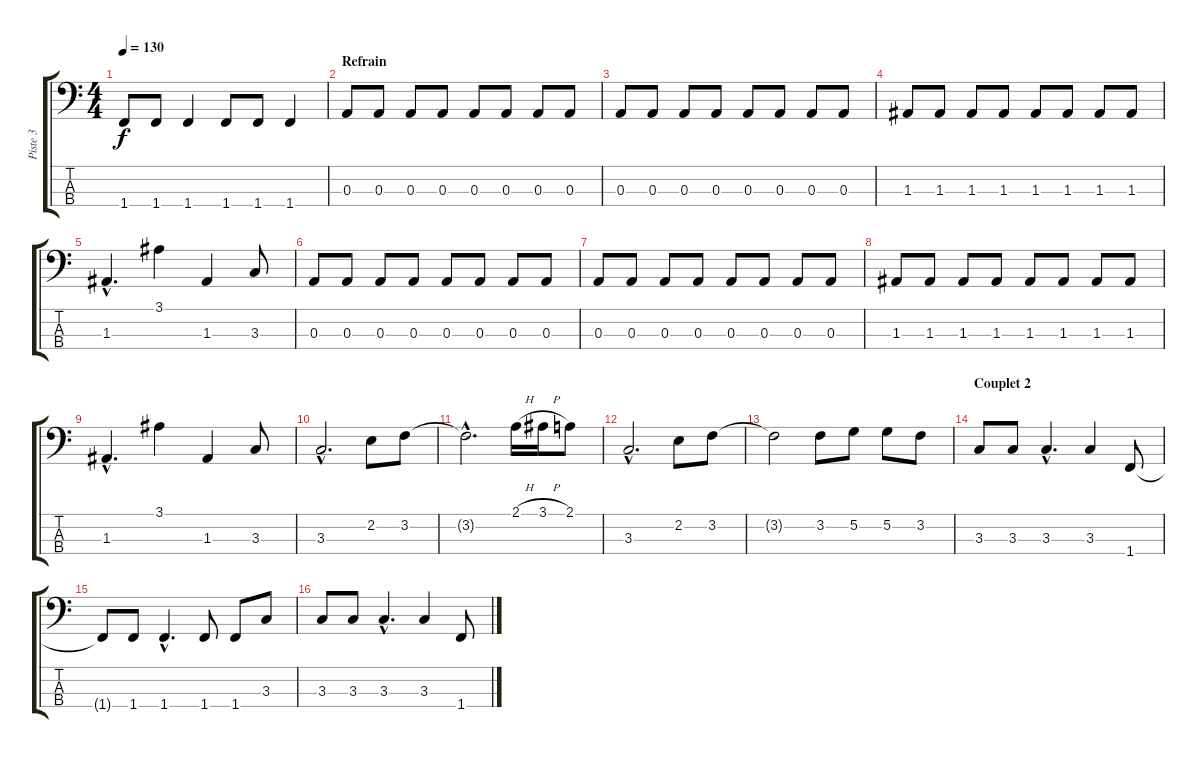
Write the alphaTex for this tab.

\track ("Piste 3" "Piste 3") {instrument electricbassfinger}
\staff {score tabs}
\tuning (G2 D2 A1 E1) {hide}
\ts (4 4)
\tempo 130
\clef f4
\ks c
1.4{t}.8{dy f} 1.4.8 1.4.4 1.4.8 1.4.8 1.4.4 |
\section ("" "Refrain")
0.3.8 0.3.8 0.3.8 0.3.8 0.3.8 0.3.8 0.3.8 0.3.8 |
0.3.8 0.3.8 0.3.8 0.3.8 0.3.8 0.3.8 0.3.8 0.3.8 |
1.3.8 1.3.8 1.3.8 1.3.8 1.3.8 1.3.8 1.3.8 1.3.8 |
1.3{hac}.4{d} 3.1.4 1.3.4 3.3.8 |
0.3.8 0.3.8 0.3.8 0.3.8 0.3.8 0.3.8 0.3.8 0.3.8 |
0.3.8 0.3.8 0.3.8 0.3.8 0.3.8 0.3.8 0.3.8 0.3.8 |
1.3.8 1.3.8 1.3.8 1.3.8 1.3.8 1.3.8 1.3.8 1.3.8 |
1.3{hac}.4{d} 3.1.4 1.3.4 3.3.8 |
3.3{hac}.2{d} 2.2.8 3.2.8 |
3.2{hac t}.2{d} 2.1{h}.16 3.1{h}.16 2.1.8 |
3.3{hac}.2{d} 2.2.8 3.2.8 |
3.2{t}.2 3.2.8 5.2.8 5.2.8 3.2.8 |
\section ("" "Couplet 2")
3.3.8 3.3.8 3.3{hac}.4{d} 3.3.4 1.4.8 |
1.4{t}.8 1.4.8 1.4{hac}.4{d} 1.4.8 1.4.8 3.3.8 |
3.3.8 3.3.8 3.3{hac}.4{d} 3.3.4 1.4.8
